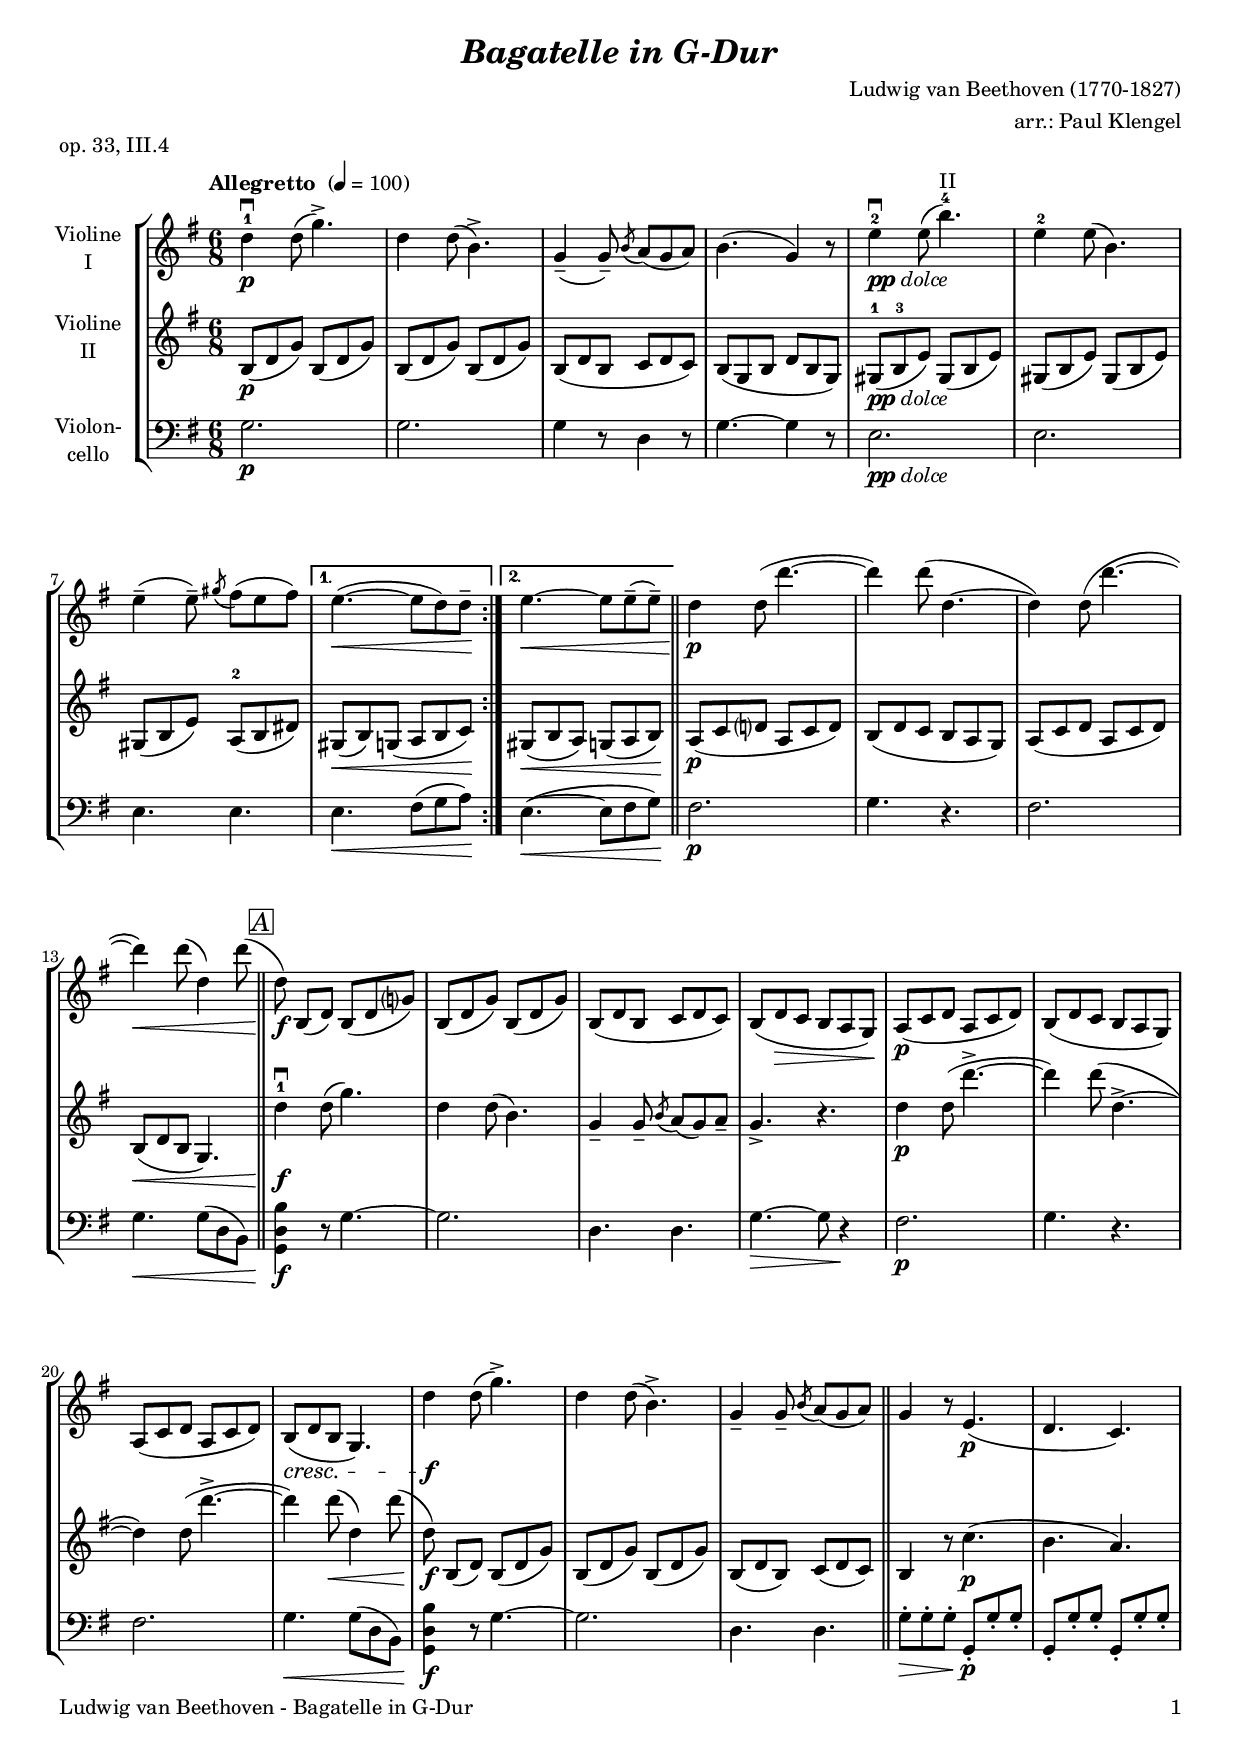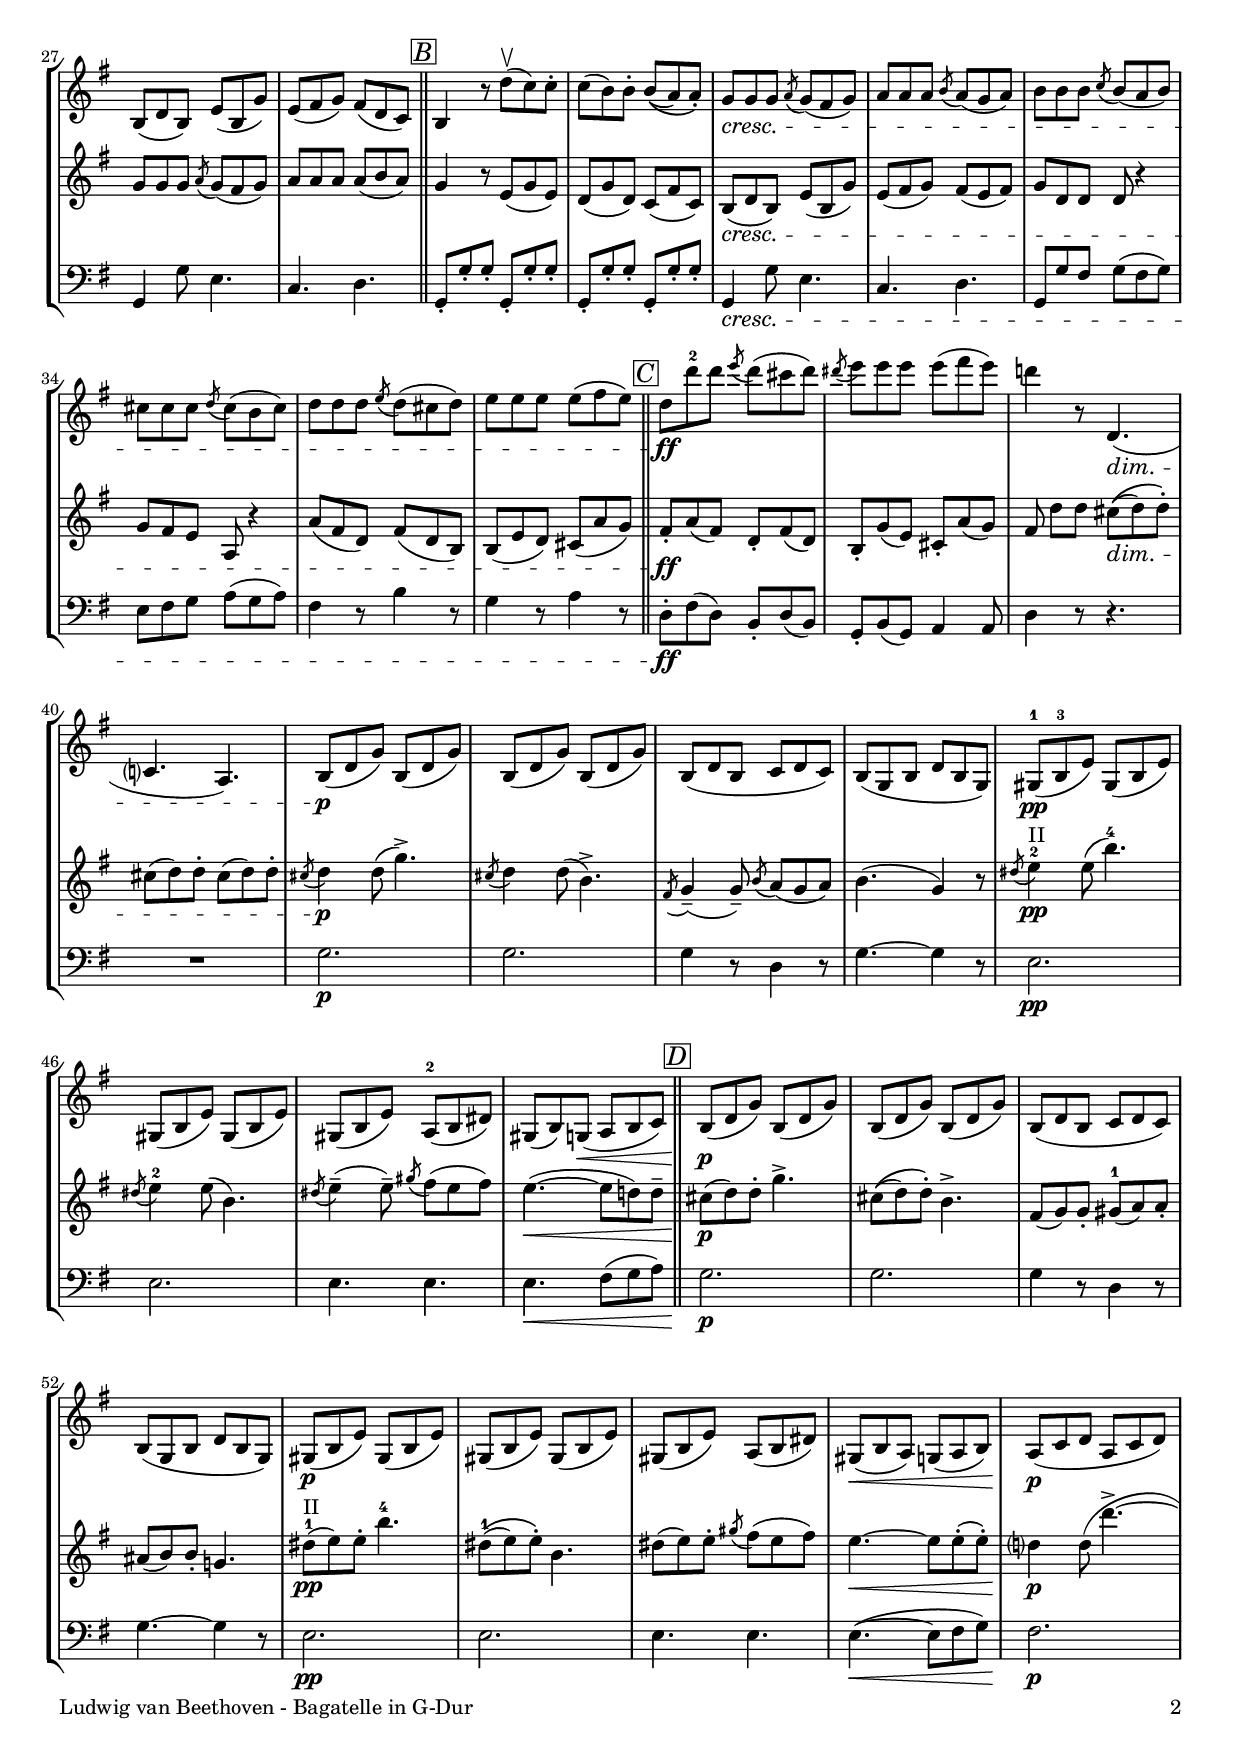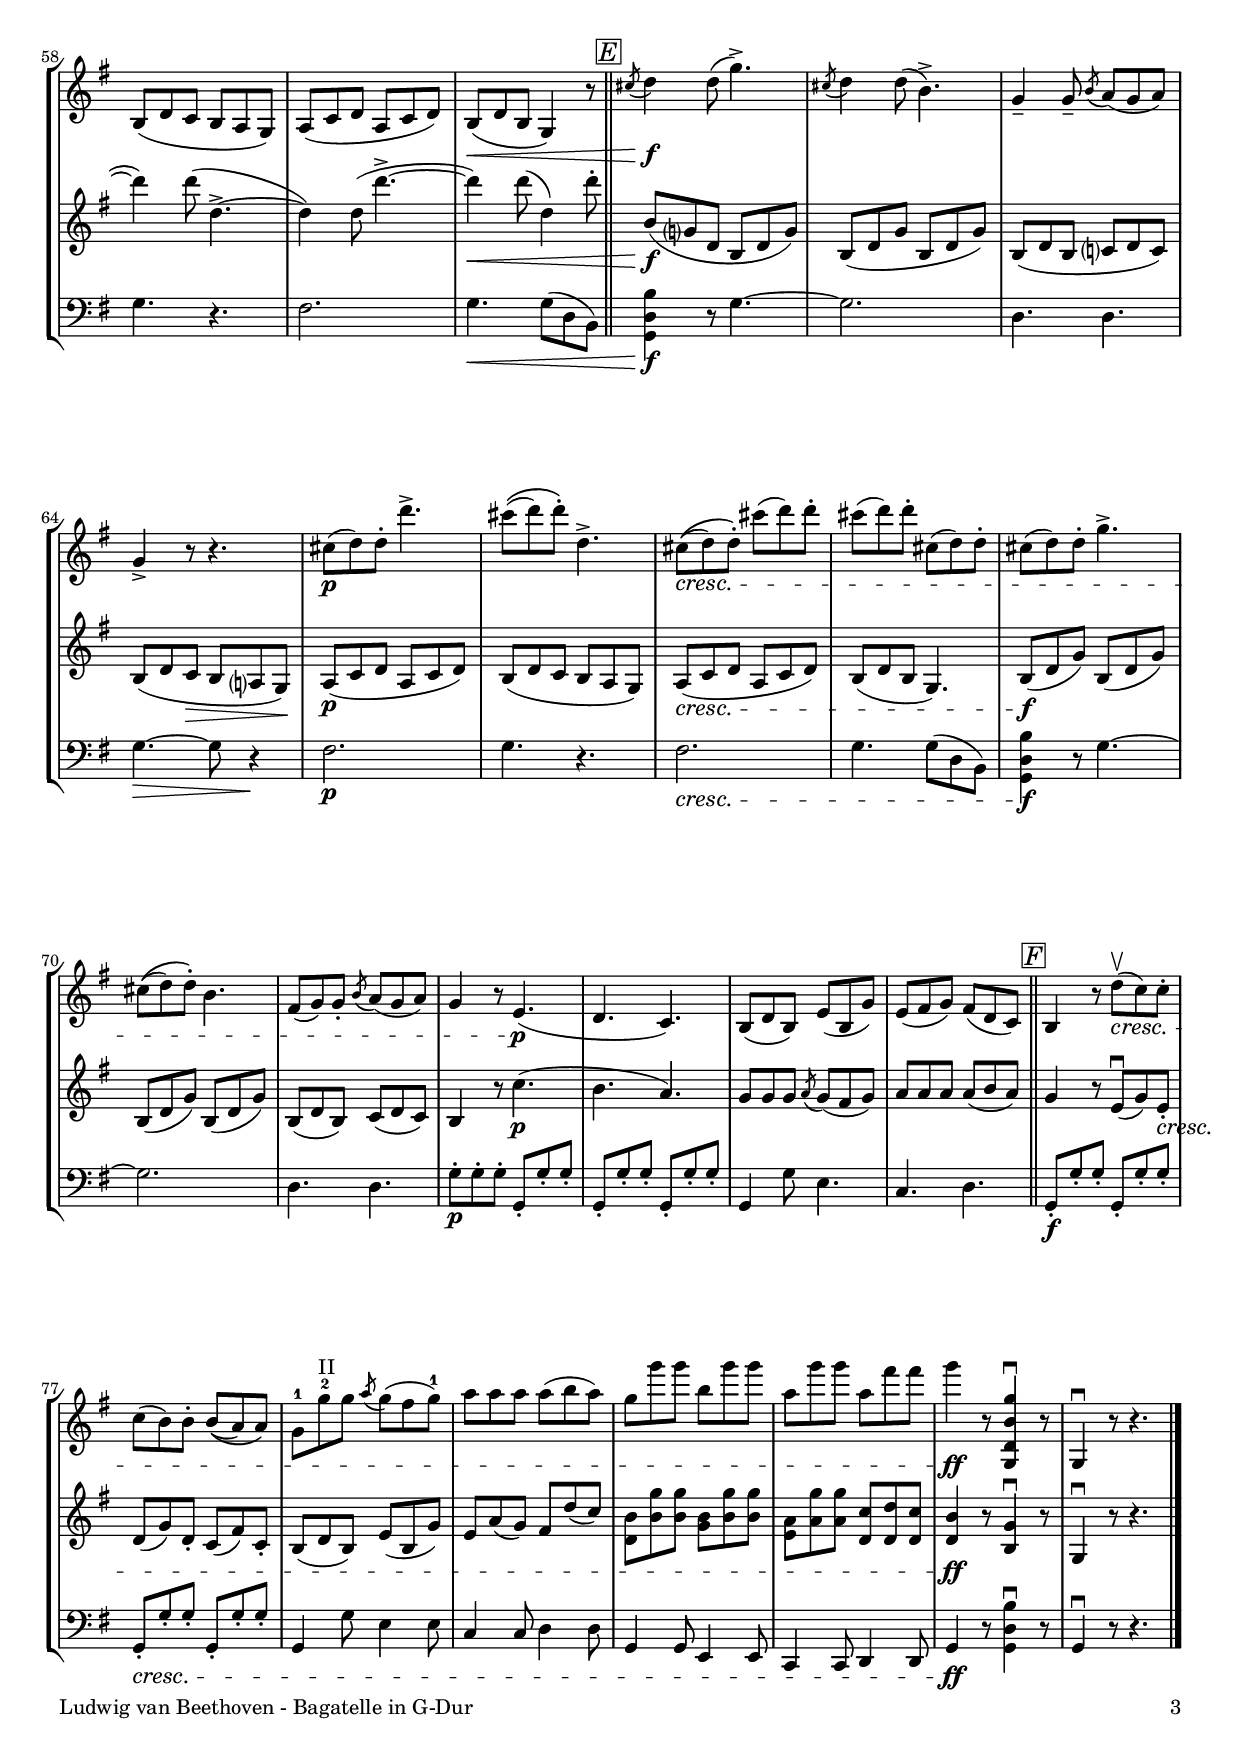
\version "2.24.4"
\include "deutsch.ly"
  
#(set-global-staff-size 18)

\header {
  title     = \markup \bold \italic "Bagatelle in G-Dur"
  composer  = "Ludwig van Beethoven (1770-1827)"
  arranger  = "arr.: Paul Klengel"
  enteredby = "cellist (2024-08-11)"
  piece     = "op. 33, III.4"
}

voiceconsts = {
  \key g \major
  \time 6/8
  \clef "treble"
%  \numericTimeSignature
  \compressEmptyMeasures
% Set default beaming for all staves
%  \set Timing.beamExceptions = #'()
%  \set Timing.baseMoment     = #(ly:make-moment 1 4)
%  \set Timing.beatStructure  = #'(1 1 1)
  \tempo "Allegretto " 4=100
}

mivl = "violin"
miva = "viola"
mipz = "pizzicato strings"
mivc = "cello"

boxa = { \bar "||" \mark \markup \box \italic "A" }
boxb = { \bar "||" \mark \markup \box \italic "B" }
boxc = { \bar "||" \mark \markup \box \italic "C" }
boxd = { \bar "||" \mark \markup \box \italic "D" }
boxe = { \bar "||" \mark \markup \box \italic "E" }
boxf = { \bar "||" \mark \markup \box \italic "F" }

arco = \markup \italic "arco"
atem = \mark \markup \box \italic "a tempo"
dolc = \markup \italic "dolce"
espr = \markup \italic "espr."
ii   = \markup "II"
lagm = \mark \markup \box \italic "Largamente"
pesp = \markup { \dynamic p \italic "espr." }
piul = \mark \markup \box \italic "più lento"
pizz = \markup \italic "pizz"
ppdl = \markup { \dynamic pp \italic "dolce" }
rit  = \mark \markup \box \italic "rit."

va = \relative c'' {
  \voiceconsts

  \repeat volta 2 {
    d4-1\downbow\p d8( g4.)->
    d4 d8( h4.)->
    g4(-- g8)-- \acciaccatura h a( g a)
    h4.( g4) r8
    e'4-2\downbow_\ppdl e8( h'4.)-4^\ii
    e,4-2 e8( h4.)
    e4(-- e8)-- \acciaccatura gis fis( e fis)
  }
  \alternative {
    { e4.(~\< e8 d) d--\! }
    { e4.~\< e8 e(-- e)-- }
  } \bar "||"
  d4\p d8( d'4.~
  d4) d8( d,4.~
  d4) d8( d'4.~
  d4)\< d8( d,4) d'8( \boxa
  d,)\!\f h,[( d)] h( d g?)
  h,( d g) h,( d g)

  h,( d h c d c)
  h( d\> c h a g)\!
  a(\p c d a c d)
  h( d c h a g)
  a( c d a c d)
  h(\cresc d h g4.)

  d''4\f d8( g4.)->
  d4 d8( h4.)->
  g4-- g8-- \acciaccatura h a( g a) \bar "||"
  g4 r8 e4.(\p
  d c)
  h8( d h) e( h g')
  e( fis g) fis( d c) \boxb
  h4 r8 d'(\upbow c) c-.

  c( h) h-. h\(( a) a\)-.
  g\cresc g g \acciaccatura a g( fis g)
  a a a \acciaccatura h a( g a)
  h h h \acciaccatura c h( a h)
  cis cis cis \acciaccatura d cis( h cis)

  d d d \acciaccatura e d( cis d)
  e e e e( fis e) \boxc
  d\ff d'-2 d \acciaccatura e d( cis d)
  \acciaccatura dis e e e e( fis e)
  d!4 r8 d,,4.(\dim
  c? a)

  h8(\p d g) h,( d g)
  h,( d g) h,( d g)
  h,( d h c d c)
  h( g h d h g)
  gis(-1\pp h-3 e) gis,( h e)
  gis,( h e) gis,( h e)

  gis,( h e) a,(-2 h dis)
  gis,( h) g(\< a h c) \boxd
  h(\!\p d g) h,( d g)
  h,( d g) h,( d g)
  h,( d h c d c)
  h( g h d h g)

  gis(\p h e) gis,( h e)
  gis,( h e) gis,( h e)
  gis,( h e) a,( h dis)
  gis,(\< h a) g( a h)
  a(\!\p c d a c d)

  h( d c h a g)
  a( c d a c d)
  h(\< d h g4) r8 \boxe
  \acciaccatura cis' d4\!\f d8( g4.)->
  \acciaccatura cis,8 d4 d8( h4.)->
  g4-- g8-- \acciaccatura h a( g a)
  g4-> r8 r4.

  cis8(\p d) d-. d'4.->
  cis8\(( d) d\)-. d,4.->
  cis8\((\cresc d) d\)-. cis'( d) d-.
  cis( d) d-. cis,( d) d-.
  cis( d) d-. g4.->
  cis,8\(( d) d\)-. h4.

  fis8( g) g-. \acciaccatura h a( g a)
  g4 r8 e4.(\p
  d c)
  h8( d h) e( h g')
  e( fis g) fis( d c) \boxf
  h4 r8 d'(\upbow\cresc c) c-.
  c( h) h-. h\(( a) a\)

  g-1 g'-2^\ii g \acciaccatura a g( fis g)-1
  a a a a( h a)
  g g' g h, g' g
  a, g' g a, fis' fis
  g4\ff r8 <g,,, d' h' g'>4\downbow r8
  g4\downbow r8 r4. \bar "|."
}

vb = \relative c' {
  \voiceconsts

  \repeat volta 2 {
    h8(\p d g) h,( d g)
    h,( d g) h,( d g)
    h,( d h c d c)
    h( g h d h g)
    gis(-1_\ppdl h-3 e) gis,( h e)

    gis,( h e) gis,( h e)
    gis,( h e) a,(-2 h dis)
  }
  \alternative {
    { gis,(\< h) g( a h c)\! }
    { gis(\< h a) g( a h)\!  }
  } \bar "||"
  a(\p c d? a c d)

  h( d c h a g)
  a( c d a c d)
  h(\< d h g4.) \boxa
  d''4-1\downbow\f d8( g4.)
  d4 d8( h4.)
  g4-- g8-- \acciaccatura h a( g) a--
  g4.-> r

  d'4\p d8( d'4.~->
  d4) d8( d,4.~->
  d4) d8( d'4.~->
  d4) d8(\< d,4) d'8(
  d,)\!\f h,[( d)] h( d g)
  h,( d g) h,( d g)
  h,( d h) c( d c) \bar "||"

  h4 r8 c'4.(\p
  h a)
  g8 g g \acciaccatura a8 g( fis g)
  a a a a( h a) \boxb
  g4 r8 e( g e)
  d( g d) c( fis c)
  h(\cresc d h) e( h g')

  e( fis g) fis( e fis)
  g d d d r4
  g8 fis e a, r4
  a'8( fis d) fis( d h)
  h( e d) cis( a' g) \boxc
  fis-.\ff a( fis) d-. fis( d)

  h-. g'( e) cis-. a'( g)
  fis d'[ d] cis\((\dim d) d\)-.
  cis( d) d-. cis( d) d-.
  \acciaccatura cis d4\p d8( g4.)->
  \acciaccatura cis,8 d4 d8( h4.)->
  \acciaccatura fis8 g4(-- g8)-- \acciaccatura h a( g a)
  h4.( g4) r8

  \acciaccatura dis' e4-2^\ii\pp e8( h'4.)-4
  \acciaccatura dis,8 e4-2 e8( h4.)
  \acciaccatura dis8 e4(-- e8)-- \acciaccatura gis fis( e fis)
  e4.(~\< e8 d!) d-- \boxd
  cis(\!\p d) d-. g4.->
  cis,8\(( d) d\)-. h4.->
  fis8( g) g-. gis(-1 a) a-.

  ais( h) h-. g!4.
  dis'8(-1^\ii\pp e) e-. h'4.-4
  dis,8\((-1 e) e\)-. h4.
  dis8( e) e-. \acciaccatura gis fis( e fis)
  e4.~\< e8 e(-. e)-.
  d?4\!\p d8( d'4.~->
  d4) d8( d,4.~->

  d4) d8( d'4.~->
  d4)\< d8( d,4) d'8-. \boxe
  \grace s h,(\!\f g? d h d g)
  h,( d g h, d g)
  h,( d h c? d c)
  h( d c\> h a? g)\!

  a(\p c d a c d)
  h( d c h a g)
  a(\cresc c d a c d)
  h( d h g4.)
  h8(\f d g) h,( d g)
  h,( d g) h,( d g)

  h,( d h) c( d c)
  h4 r8 c'4.(\p
  h a)
  g8 g g \acciaccatura a g( fis g)
  a a a a( h a) \boxf
  g4 r8 e(\downbow g) e-.\cresc
  d( g) d-. c( fis) c-.

  h( d h) e( h g')
  e a( g) fis d'( c)
  <d, h'> <h' g'> <h g'> <g h> <h g'> <h g'>
  <e, a> <a g'> <a g'> <d, c'> <d d'> <d c'>
  <d h'>4\ff r8 <h g'>4\downbow r8
  g4\downbow r8 r4. \bar "|."
}

vc = \relative c' {
  \voiceconsts
  \clef "bass"
  
  \repeat volta 2 {
    g2.\p
    g
    g4 r8 d4 r8
    g4.~ g4 r8
    e2._\ppdl
    e
    e4. e
  }
  \alternative {
    { e\< fis8( g a)\! }
    { e4.(~\< e8 fis g)\! }
  } \bar "||"

  fis2.\p
  g4. r
  fis2.
  g4.\< g8( d h) \boxa
  <g d' h'>4\!\f r8 g'4.~
  g2.
  d4. d
  g~\> g8 r4\!
  fis2.\p

  g4. r
  fis2.
  g4.\< g8( d h)
  <g d' h'>4\!\f r8 g'4.~
  g2.
  d4. d \bar "||"
  g8-.\> g-. g-. g,-.\!\p g'-. g-.
  g,-. g'-. g-. g,-. g'-. g-.

  g,4 g'8 e4.
  c d \boxb
  g,8-. g'-. g-. g,-. g'-. g-.
  g,-. g'-. g-. g,-. g'-. g-.
  g,4\cresc g'8 e4.
  c d
  g,8 g' fis g( fis g)

  e fis g a( g a)
  fis4 r8 h4 r8
  g4 r8 a4 r8 \boxc
  d,-.\ff fis( d) h-. d( h)
  g-. h( g) a4 a8
  d4 r8 r4.

  R2.
  g\p
  g
  g4 r8 d4 r8
  g4.~ g4 r8
  e2.\pp
  e
  e4. e
  e\< fis8( g a) \boxd
  g2.\!\p
  g

  g4 r8 d4 r8
  g4.~ g4 r8
  e2.\pp
  e
  e4. e
  e(~\< e8 fis g)
  fis2.\!\p
  g4. r
  fis2.

  g4.\< g8( d h) \boxe
  \grace s <g d' h'>4\!\f r8 g'4.~
  g2.
  d4. d
  g~\> g8 r4\!
  fis2.\p
  g4. r
  fis2.\cresc
  g4. g8( d h)

  <g d' h'>4\f r8 g'4.~
  g2.
  d4. d
  g8-.\p g-. g-. g,-. g'-. g-.
  g,-. g'-. g-. g,-. g'-. g-.
  g,4 g'8 e4.
  c d \boxf
  g,8-.\f g'-. g-. g,-. g'-. g-.

  g,-.\cresc g'-. g-. g,-. g'-. g-.
  g,4 g'8 e4 e8
  c4 c8 d4 d8
  g,4 g8 e4 e8
  c4 c8 d4 d8
  g4\ff r8 <g d' h'>4\downbow r8
  g4\downbow r8 r4. \bar "|."
}


music = \new StaffGroup <<
      \new Staff {
	\set Staff.midiInstrument = \mivl
	\set Staff.instrumentName = \markup \center-column { "Violine" "I" }
	\transpose g g { \va }
      }

      \new Staff {
	\set Staff.midiInstrument = \mivl
	\set Staff.instrumentName = \markup \center-column { "Violine" "II" }
	\transpose g g { \vb }
      }

      \new Staff {
	\set Staff.midiInstrument = \mivc
	\set Staff.instrumentName = \markup \center-column { "Violon-" "cello" }
	\transpose g g { \vc }
      }
>>

\book {
  \paper {
    print-page-number = ##t
    print-first-page-number = ##t
    ragged-last-bottom = ##f
    oddHeaderMarkup = \markup \null
    evenHeaderMarkup = \markup \null
    oddFooterMarkup = \markup {
      \fill-line {
        \if \should-print-page-number
        "Ludwig van Beethoven - Bagatelle in G-Dur" \fromproperty #'page:page-number-string
      }
    }
    evenFooterMarkup = \oddFooterMarkup
  } \score {
    \music
    \layout {}
  }

  \score {
    \unfoldRepeats \music

    \midi {
      \context {
        \Score
      }
    }
  }
}
